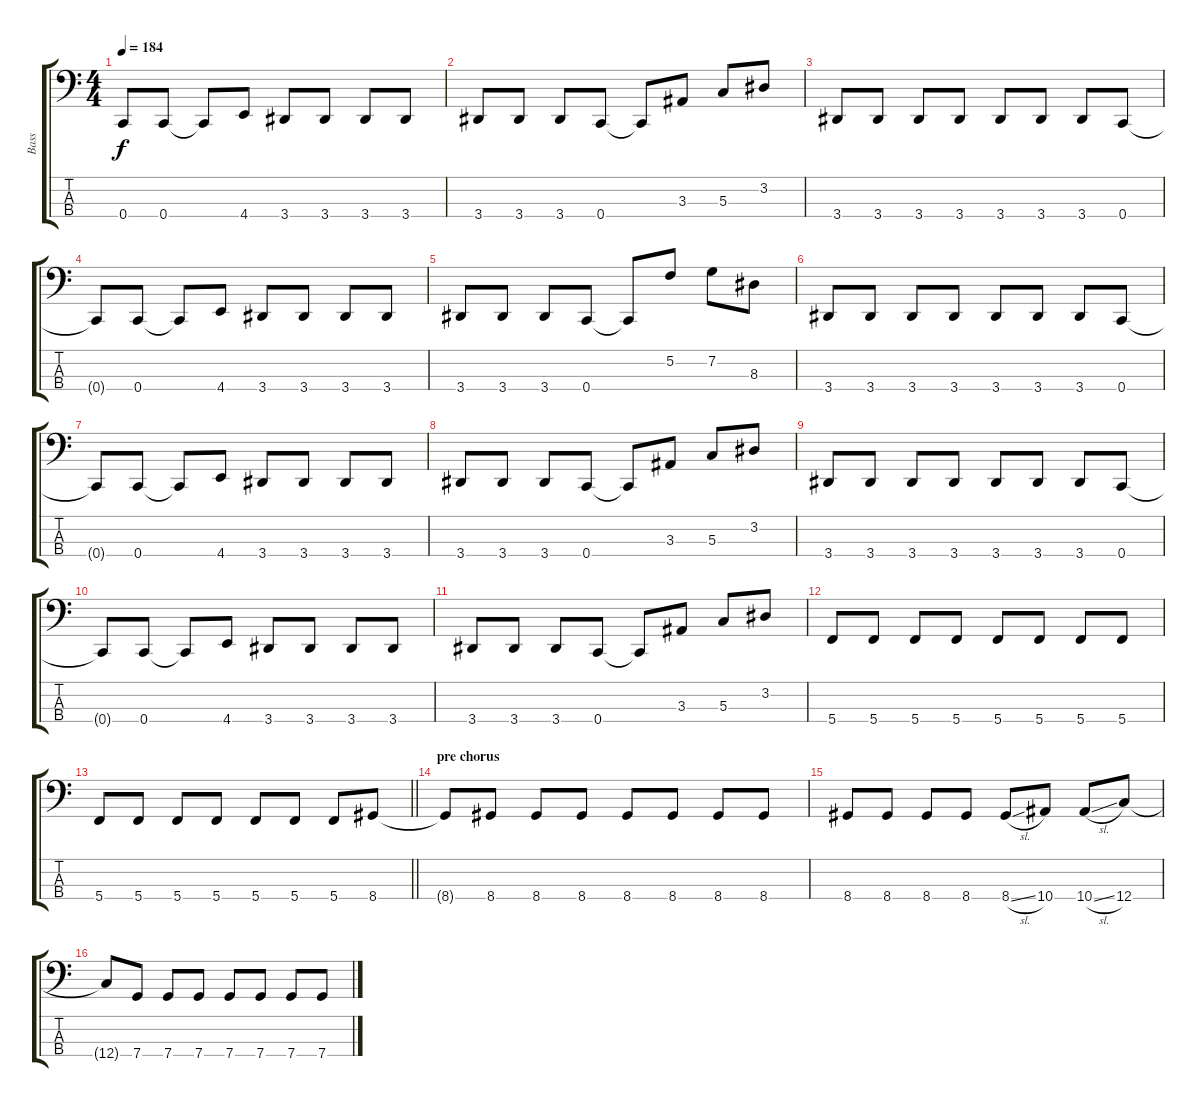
\track ("Bass" "Bass") {instrument electricbassfinger}
\staff {score tabs}
\tuning (F2 C2 G1 C1) {hide}
\ts (4 4)
\tempo 184
\clef f4
\ks c
0.4{t}.8{dy f} 0.4.8 0.4{t}.8 4.4.8 3.4.8 3.4.8 3.4.8 3.4.8 |
3.4.8 3.4.8 3.4.8 0.4.8 0.4{t}.8 3.3.8 5.3.8 3.2.8 |
3.4.8 3.4.8 3.4.8 3.4.8 3.4.8 3.4.8 3.4.8 0.4.8 |
0.4{t}.8 0.4.8 0.4{t}.8 4.4.8 3.4.8 3.4.8 3.4.8 3.4.8 |
3.4.8 3.4.8 3.4.8 0.4.8 0.4{t}.8 5.2.8 7.2.8 8.3.8 |
3.4.8 3.4.8 3.4.8 3.4.8 3.4.8 3.4.8 3.4.8 0.4.8 |
0.4{t}.8 0.4.8 0.4{t}.8 4.4.8 3.4.8 3.4.8 3.4.8 3.4.8 |
3.4.8 3.4.8 3.4.8 0.4.8 0.4{t}.8 3.3.8 5.3.8 3.2.8 |
3.4.8 3.4.8 3.4.8 3.4.8 3.4.8 3.4.8 3.4.8 0.4.8 |
0.4{t}.8 0.4.8 0.4{t}.8 4.4.8 3.4.8 3.4.8 3.4.8 3.4.8 |
3.4.8 3.4.8 3.4.8 0.4.8 0.4{t}.8 3.3.8 5.3.8 3.2.8 |
5.4.8 5.4.8 5.4.8 5.4.8 5.4.8 5.4.8 5.4.8 5.4.8 |
\barLineRight lightlight
5.4.8 5.4.8 5.4.8 5.4.8 5.4.8 5.4.8 5.4.8 8.4.8 |
\section ("" "pre chorus")
8.4{t}.8 8.4.8 8.4.8 8.4.8 8.4.8 8.4.8 8.4.8 8.4.8 |
8.4.8 8.4.8 8.4.8 8.4.8 8.4{sl}.8 10.4.8 10.4{sl}.8 12.4.8 |
12.4{t}.8 7.4.8 7.4.8 7.4.8 7.4.8 7.4.8 7.4.8 7.4.8
